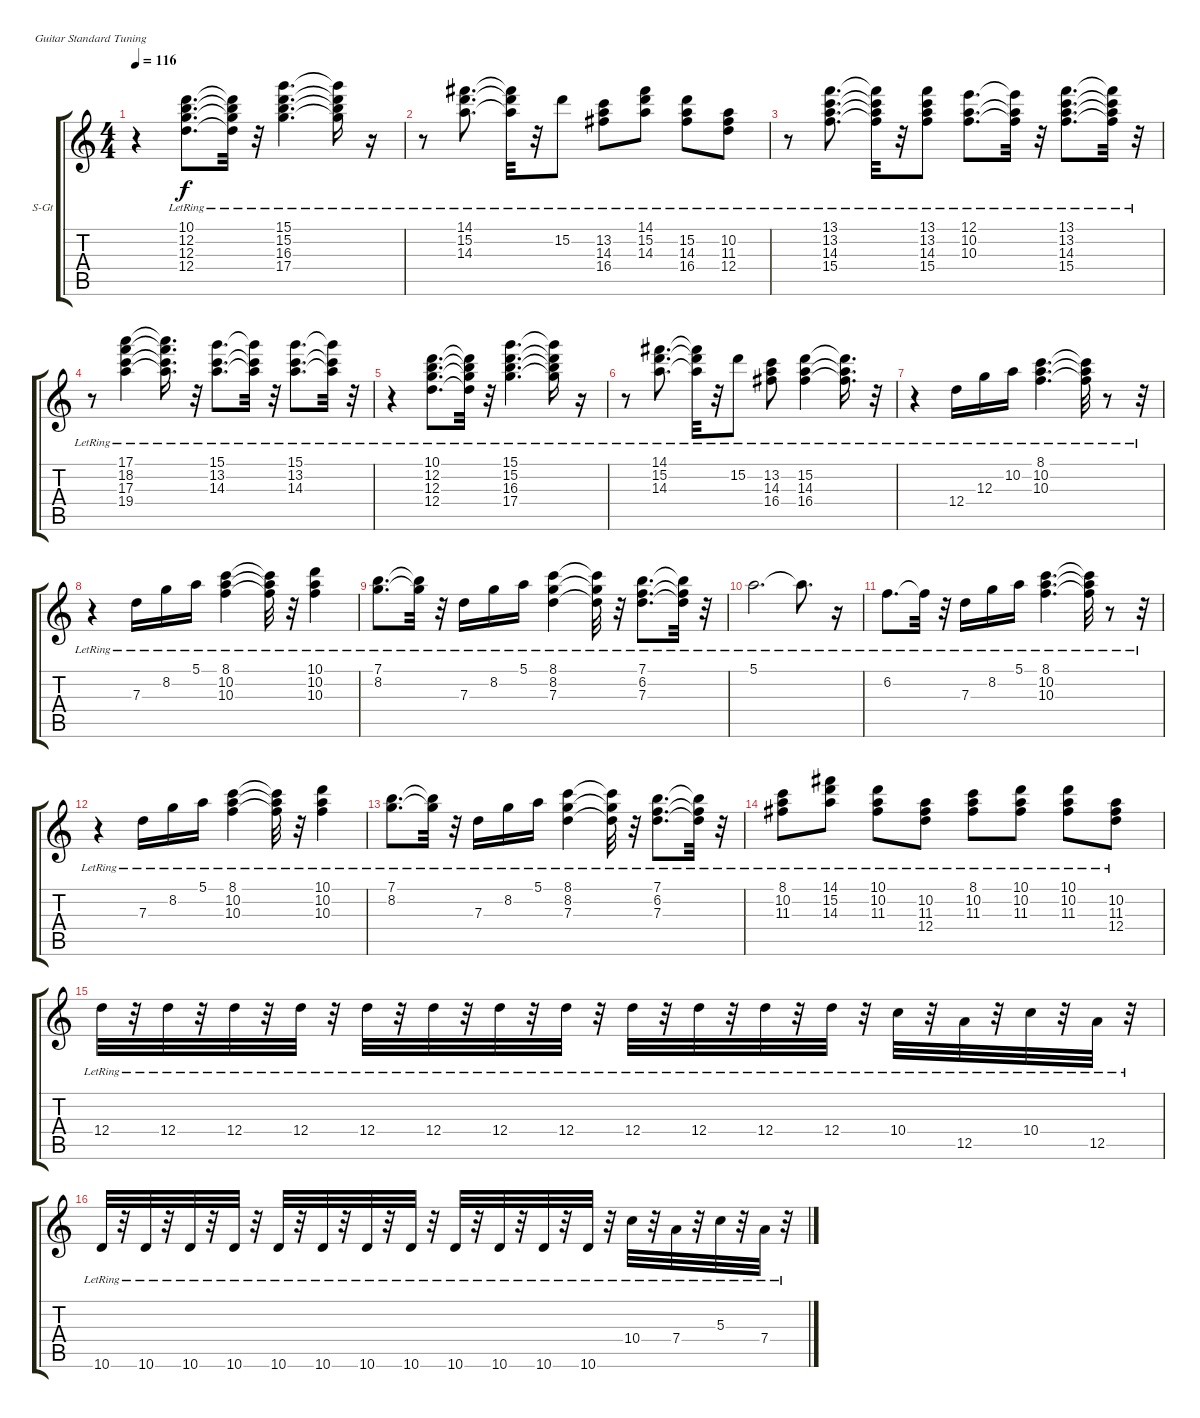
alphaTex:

\bracketExtendMode groupsimilarinstruments
\firstSystemTrackNameOrientation horizontal
\otherSystemsTrackNameOrientation horizontal
\track ("piano" "S-Gt") {instrument acousticgrandpiano}
\staff {score tabs}
\tuning (E4 B3 G3 D3 A2 E2)
\displaytranspose 12
\ts (4 4)
\tempo 116
\clef g2
\ks c
r.4{dy f} (10.1{lr} 12.2{lr} 12.3{lr} 12.4{lr}).8{d} (10.1{lr t} 12.2{lr t} 12.3{lr t} 12.4{lr t}).32 r.32 (15.1{lr} 15.2{lr} 16.3{lr} 17.4{lr}).4{d} (15.1{lr t} 15.2{lr t} 16.3{lr t} 17.4{lr t}).16 r.16 |
r.8 (14.1{lr} 15.2{lr} 14.3{lr}).8{d} (14.1{lr t} 15.2{lr t} 14.3{lr t}).32 r.32 15.2{lr}.8 (13.2{lr} 14.3{lr} 16.4{lr}).8 (14.1{lr} 15.2{lr} 14.3{lr}).8 (15.2{lr} 14.3{lr} 16.4{lr}).8 (10.2{lr} 11.3{lr} 12.4{lr}).8 |
r.8 (13.1{lr} 13.2{lr} 14.3{lr} 15.4{lr}).8{d} (13.1{lr t} 13.2{lr t} 14.3{lr t} 15.4{lr t}).32 r.32 (13.1{lr} 13.2{lr} 14.3{lr} 15.4{lr}).8 (12.1{lr} 10.2{lr} 10.3{lr}).8{d} (12.1{lr t} 10.2{lr t} 10.3{lr t}).32 r.32 (13.1{lr} 13.2{lr} 14.3{lr} 15.4{lr}).8{d} (13.1{lr t} 13.2{lr t} 14.3{lr t} 15.4{lr t}).32 r.32 |
r.8 (17.1{lr} 18.2{lr} 17.3{lr} 19.4{lr}).4 (17.1{lr t} 18.2{lr t} 17.3{lr t} 19.4{lr t}).16{d} r.32 (15.1{lr} 13.2{lr} 14.3{lr}).8{d} (15.1{lr t} 13.2{lr t} 14.3{lr t}).32 r.32 (15.1{lr} 13.2{lr} 14.3{lr}).8{d} (15.1{lr t} 13.2{lr t} 14.3{lr t}).32 r.32 |
r.4 (10.1{lr} 12.2{lr} 12.3{lr} 12.4{lr}).8{d} (10.1{lr t} 12.2{lr t} 12.3{lr t} 12.4{lr t}).32 r.32 (15.1{lr} 15.2{lr} 16.3{lr} 17.4{lr}).4{d} (15.1{lr t} 15.2{lr t} 16.3{lr t} 17.4{lr t}).16 r.16 |
r.8 (14.1{lr} 15.2{lr} 14.3{lr}).8{d} (14.1{lr t} 15.2{lr t} 14.3{lr t}).32 r.32 15.2{lr}.8 (13.2{lr} 14.3{lr} 16.4{lr}).8 (15.2{lr} 14.3{lr} 16.4{lr}).4 (15.2{lr t} 14.3{lr t} 16.4{lr t}).16{d} r.32 |
r.4 12.4{lr}.16 12.3{lr}.16 10.2{lr}.16 (8.1{lr} 10.2{lr} 10.3{lr}).4{d} (8.1{lr t} 10.2{lr t} 10.3{lr t}).32 r.8 r.32 |
r.4 7.3{lr}.16 8.2{lr}.16 5.1{lr}.16 (8.1{lr} 10.2{lr} 10.3{lr}).4 (8.1{lr t} 10.2{lr t} 10.3{lr t}).32 r.32 (10.1{lr} 10.2{lr} 10.3{lr}).4 |
(7.1{lr} 8.2{lr}).8{d} (7.1{lr t} 8.2{lr t}).32 r.32 7.3{lr}.16 8.2{lr}.16 5.1{lr}.16 (8.1{lr} 8.2{lr} 7.3{lr}).4 (8.1{lr t} 8.2{lr t} 7.3{lr t}).32 r.32 (7.1{lr} 6.2{lr} 7.3{lr}).8{d} (7.1{lr t} 6.2{lr t} 7.3{lr t}).32 r.32 |
5.1{lr}.2{d} 5.1{lr t}.8{d} r.16 |
6.2{lr}.8{d} 6.2{lr t}.32 r.32 7.3{lr}.16 8.2{lr}.16 5.1{lr}.16 (8.1{lr} 10.2{lr} 10.3{lr}).4{d} (8.1{lr t} 10.2{lr t} 10.3{lr t}).32 r.8 r.32 |
r.4 7.3{lr}.16 8.2{lr}.16 5.1{lr}.16 (8.1{lr} 10.2{lr} 10.3{lr}).4 (8.1{lr t} 10.2{lr t} 10.3{lr t}).32 r.32 (10.1{lr} 10.2{lr} 10.3{lr}).4 |
(7.1{lr} 8.2{lr}).8{d} (7.1{lr t} 8.2{lr t}).32 r.32 7.3{lr}.16 8.2{lr}.16 5.1{lr}.16 (8.1{lr} 8.2{lr} 7.3{lr}).4 (8.1{lr t} 8.2{lr t} 7.3{lr t}).32 r.32 (7.1{lr} 6.2{lr} 7.3{lr}).8{d} (7.1{lr t} 6.2{lr t} 7.3{lr t}).32 r.32 |
(8.1{lr} 10.2{lr} 11.3{lr}).8 (14.1{lr} 15.2{lr} 14.3{lr}).8 (10.1{lr} 10.2{lr} 11.3{lr}).8 (10.2{lr} 11.3{lr} 12.4{lr}).8 (8.1{lr} 10.2{lr} 11.3{lr}).8 (10.1{lr} 10.2{lr} 11.3{lr}).8 (10.1{lr} 10.2{lr} 11.3{lr}).8 (10.2{lr} 11.3{lr} 12.4{lr}).8 |
12.4{lr}.32 r.32 12.4{lr}.32 r.32 12.4{lr}.32 r.32 12.4{lr}.32 r.32 12.4{lr}.32 r.32 12.4{lr}.32 r.32 12.4{lr}.32 r.32 12.4{lr}.32 r.32 12.4{lr}.32 r.32 12.4{lr}.32 r.32 12.4{lr}.32 r.32 12.4{lr}.32 r.32 10.4{lr}.32 r.32 12.5{lr}.32 r.32 10.4{lr}.32 r.32 12.5{lr}.32 r.32 |
10.6{lr}.32 r.32 10.6{lr}.32 r.32 10.6{lr}.32 r.32 10.6{lr}.32 r.32 10.6{lr}.32 r.32 10.6{lr}.32 r.32 10.6{lr}.32 r.32 10.6{lr}.32 r.32 10.6{lr}.32 r.32 10.6{lr}.32 r.32 10.6{lr}.32 r.32 10.6{lr}.32 r.32 10.4{lr}.32 r.32 7.4{lr}.32 r.32 5.3{lr}.32 r.32 7.4{lr}.32 r.32
